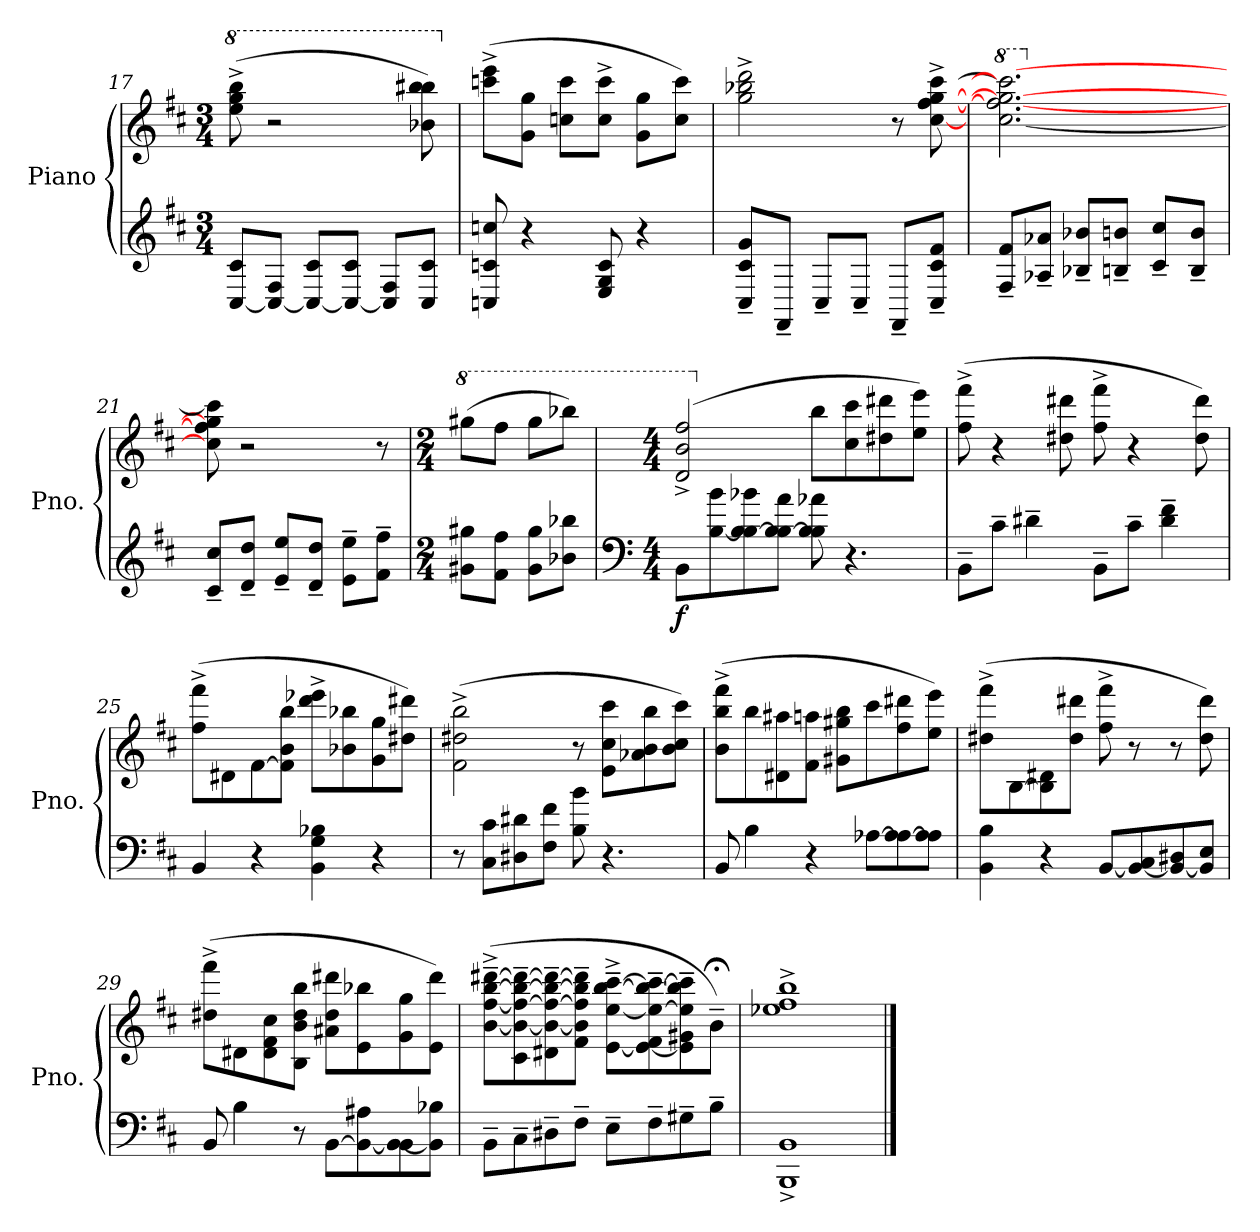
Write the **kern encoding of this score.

**kern	**kern	**dynam
*part1	*part1	*part1
*staff2	*staff1	*staff1/2
*I"Piano	*	*
*I'Pno.	*	*
!!LO:PB:g=z
*clefG2	*clefG2	*
*k[f#c#]	*k[f#c#]	*
*M3/4	*M3/4	*
*	*8va	*
=17	=17	=17
[8C#/ 8c#/L	(8eee\^ 8ggg\^ 8bbb\^	.
8C#/_ 8F#/J	2r	.
8C#/_ 8c#/L	.	.
8C#/_ 8c#/J	.	.
8C#/] 8F#/L	.	.
8C#/ 8c#/J	8bb-X\ 8bbb\ 8bbb#X\)	.
=18	=18	=18
*	*X8va	*
8Cn/ 8cn/ 8ccn/	(8cccn\^ 8eee\^L	.
4r	8g\ 8gg\J	.
.	8ccn\ 8ccc\L	.
8E/ 8G/ 8c/	8cc\^ 8ccc\^J	.
4r	8g\ 8gg\L	.
.	8cc\ 8ccc\J)	.
=19	=19	=19
8C#/~ 8c#/~ 8g/~L	2gg\^ 2bb-X\^ 2ddd\^	.
8FF#~/J	.	.
8C#~/L	.	.
8C#~/J	.	.
8FF#~/L	8r	.
8C#/~ 8c#/~ 8f#/~J	[8cc#\^ [8ff#\^ [8gg\^ [8ccc#\^	.
=20	=20	=20
*	*8va	*
8F#/~ 8f#/~L	2.ccc#\_ 2.fff#\_ 2.ggg\_ 2.cccc#\_	.
8A-X/~ 8a-X/~J	.	.
8B-X/~ 8b-X/~L	.	.
8Bn/~ 8bn/~J	.	.
8c#/~ 8cc#/~L	.	.
8B/~ 8b/~J	.	.
!!LO:LB:g=z
=21	=21	=21
*	*X8va	*
8c#/~ 8cc#/~L	8cc#\] 8ff#\] 8gg\] 8ccc#\]	.
8d/~ 8dd/~J	2r	.
8e/~ 8ee/~L	.	.
8d/~ 8dd/~J	.	.
8e\~ 8ee\~L	.	.
8f#\~ 8ff#\~J	8r	.
=22	=22	=22
*M2/4	*M2/4	*
*	*8va	*
8g#X\ 8gg#X\L	(8ggg#X\L	.
8f#\ 8ff#\J	8fff#\J	.
8g#\ 8gg#\L	8ggg#\L	.
8b-X\ 8bb-X\J	8bbb-X\J)	.
=23	=23	=23
*clefF4	*	*
*M4/4	*M4/4	*
!	!	!LO:DY:b=2
8BB\L	(2dd/^ 2bb/^ 2fff#/^	f
[8B\ 8b\	.	.
8B\ 8B\_ 8b-X\	.	.
8B\ 8B\_ 8a\J	.	.
*	*X8va	*
8B\ 8B\] 8a-X\	8bb\L	.
4.r	8cc#\ 8ccc#\	.
.	8dd#X\ 8ddd#X\	.
.	8ee\ 8eee\J)	.
=24	=24	=24
8BB~\L	(8ff#\^ 8fff#\^	.
8c#~\J	4r	.
4d#X~\	.	.
.	8dd#X\ 8ddd#X\	.
8BB~\L	8ff#\^ 8fff#\^	.
8c#~\J	4r	.
4d#\~ 4f#\~	.	.
.	8dd#\ 8ddd#\)	.
!!LO:LB:g=z
=25	=25	=25
4BB/	(8ff#\^ 8fff#\^L	.
.	8d#X\	.
4r	[8f#\	.
.	8f#\] 8b\ 8bb\J	.
4BB\ 4G\ 4B-X\	8ddd\^ 8eee-X\^L	.
.	8b-X\ 8bb-X\	.
4r	8g\ 8gg\	.
.	8dd#X\ 8ddd#X\J)	.
=26	=26	=26
8r	(2f#\^ 2dd#X\^ 2bb\^	.
8C#\ 8c#\L	.	.
8D#X\ 8d#X\	.	.
8F#\ 8f#\J	.	.
8B\ 8b\	8r	.
4.r	8e\ 8cc#\ 8ccc#\L	.
.	8a-X\ 8b\ 8bb\	.
.	8b\ 8cc#\ 8ccc#\J)	.
=27	=27	=27
8BB/	(8b\^ 8bb\^ 8fff#\^L	.
4B\	8bb\	.
.	8d#X\ 8aa#X\	.
4r	8f#\ 8aan\J	.
.	8g#X\ 8gg#X\ 8bb\L	.
[8A-X\L	8ccc#\	.
8A-\ 8A-\_	8ff#\ 8ddd#X\	.
8A-\ 8A-\]J	8ee\ 8eee\J)	.
!!LO:LB:g=z
=28	=28	=28
4BB\ 4B\	(8dd#X\^ 8fff#\^L	.
.	[8B\	.
4r	8B\] 8d#X\	.
.	8dd#\ 8ddd#X\J	.
[8BB/L	8ff#\^ 8fff#\^	.
8BB/_ 8C#/	8r	.
8BB/_ 8D#X/	8r	.
8BB/] 8E/J	8dd#\ 8ddd#\)	.
=29	=29	=29
8BB/	(8dd#X\^ 8fff#\^L	.
4B\	8d#X\	.
.	8d#\ 8f#\ 8cc#\	.
8r	8B\ 8b\ 8dd#\ 8bb\J	.
[8BB\L	8a#X\ 8dd#\ 8ddd#X\L	.
8BB\_ 8A#X\	8e\ 8bb-X\	.
8BB\_ 8BB\	8g\ 8gg\	.
8BB\] 8B-X\J	8e\ 8ddd#\J)	.
=30	=30	=30
*	*MM88	*
8BB~\L	([8b\~^ [8ff#\~^ [8bb\~^ [8ddd#X\~^L	.
8C#~\	8c#\~ 8b\_~ 8ff#\_~ 8bb\_~ 8ddd#\_~	.
8D#X~\	8d#X\~ 8b\_~ 8ff#\_~ 8bb\_~ 8ddd#\_~	.
8F#~\J	8f#\~ 8b\]~ 8ff#\]~ 8bb\]~ 8ddd#\]~J	.
*	*MM84	*
8E~\L	[8e\~^ [8ee\~^ [8bb\~^ [8ccc#\~^L	.
8F#~\	8e\_~ 8f#\~ 8ee\_~ 8bb\_~ 8ccc#\_~	.
*	*MM78	*
8G#X~\	8e\]~ 8g#X\~ 8ee\]~ 8bb\]~ 8ccc#\]~	.
8B~\J	8b;<~\J)	.
=31	=31	=31
1BBB^ 1BB^	1ee-X^ 1ff#^ 1bb^	.
==	==	==
*-	*-	*-
